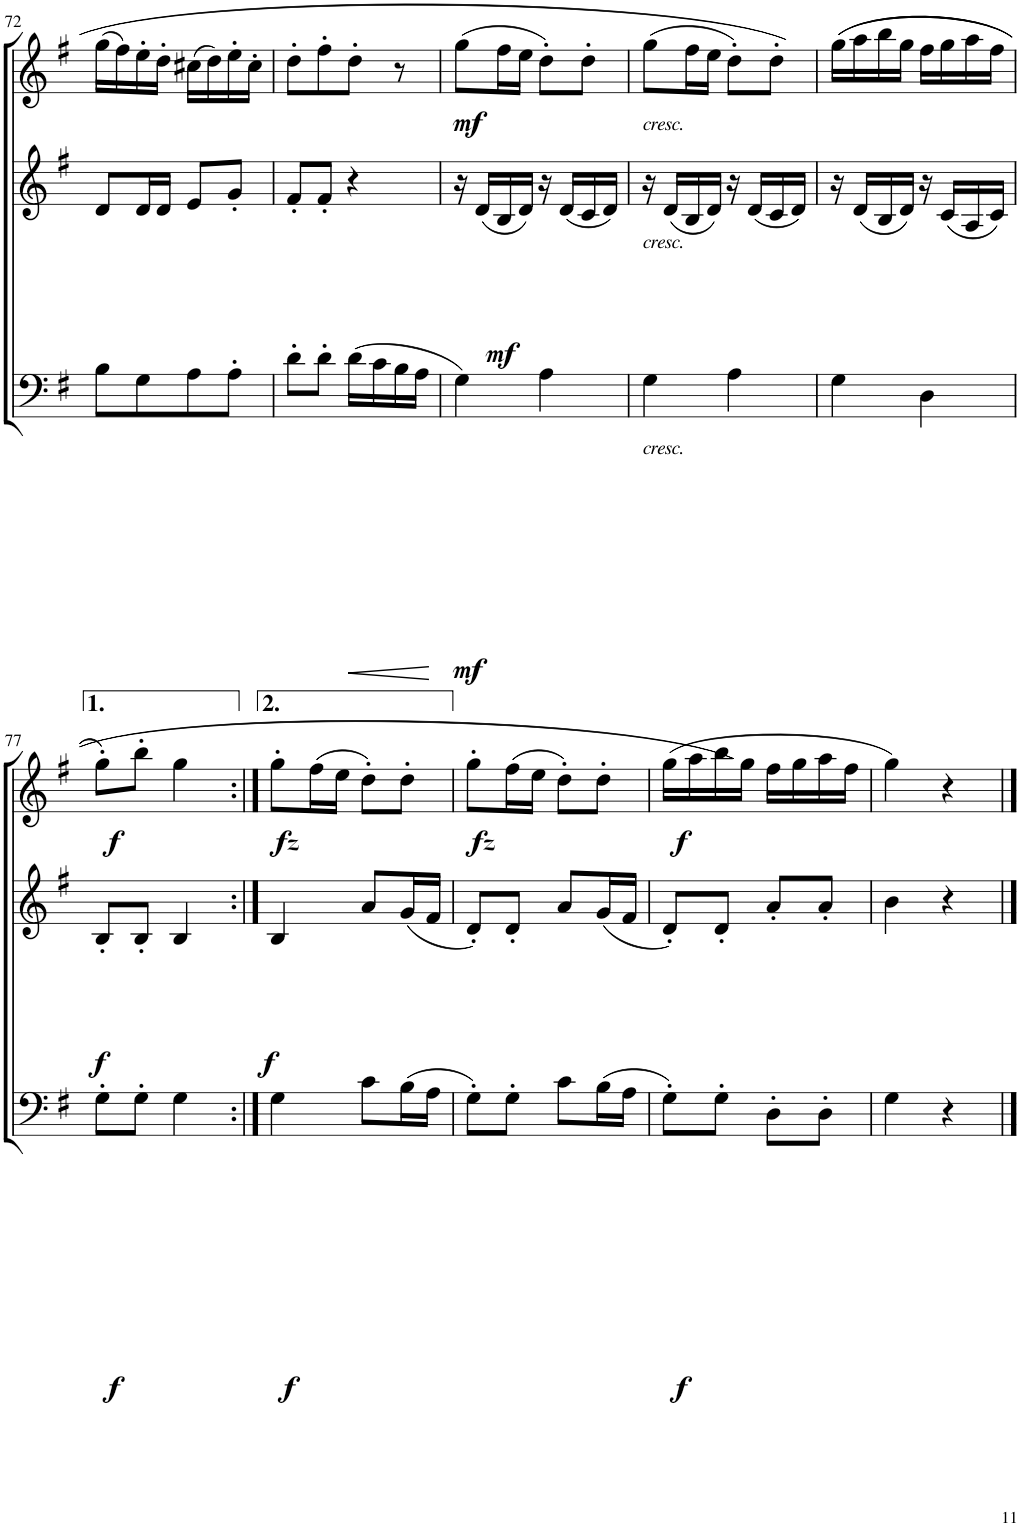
**kern	**dynam	**kern	**dynam	**kern	**dynam
*part3	*part3	*part2	*part2	*part1	*part1
*staff3	*staff3	*staff2	*staff2	*staff1	*staff1
*I"Fagott	*	*I"Horn in F	*	*I"Violine	*
*	*	*I'Hn	*	*I'Vln	*
!!LO:PB:g=z
*clefF4	*	*clefG2	*	*clefG2	*
*	*	*Trd4c7	*	*	*
*k[f#]	*	*k[f#]	*	*k[f#]	*
*M4/4	*	*M4/4	*	*M4/4	*
*met(c|)	*	*met(c|)	*	*met(c|)	*
=72	=72	=72	=72	=72	=72
8B\L	.	8d/L	.	(16gg\LL	.
.	.	.	.	(16ff#\)	.
8G\	.	16d/L	.	16ee'\	.
.	.	16d/JJ	.	16dd'\JJ	.
8A\	.	8e/L	.	(16cc#X\LL)	.
.	.	.	.	16dd\)	.
8A'\J	.	8g'/J	.	16ee'\	.
.	.	.	.	16cc#'\JJ	.
=73	=73	=73	=73	=73	=73
8d'\L	.	8f#'/L	.	8dd'\L	.
8d'\J	.	8f#'/J	.	8ff#'\	.
!	!LO:HP:b	!	!	!	!
(16d\LL	<	4r	.	8dd'\J	.
16c\	.	.	.	.	.
16B\	.	.	.	8r	.
16A\JJ	.	.	.	.	.
.	[	.	.	.	.
=74	=74	=74	=74	=74	=74
!	!LO:DY:b	!	!	!	!LO:DY:b
4G\)	mf	16r	.	(8gg\L	mf
!	!	!	!LO:DY:b	!	!
.	.	(16d/LL	mf	.	.
.	.	16B/	.	16ff#\L	.
.	.	16d/JJ)	.	16ee\JJ	.
4A\	.	16r	.	8dd'\L)	.
.	.	(16d/LL	.	.	.
.	.	16c/	.	8dd'\J	.
.	.	16d/JJ)	.	.	.
=75	=75	=75	=75	=75	=75
!	!	!	!	!LO:TX:b:i:t=cresc.	!
!	!	!LO:TX:b:i:t=cresc.	!	!	!
!LO:TX:b:i:t=cresc.	!	!	!	!	!
4G\	.	16r	.	(8gg\L	.
.	.	(16d/LL	.	.	.
.	.	16B/	.	16ff#\L	.
.	.	16d/JJ)	.	16ee\JJ	.
4A\	.	16r	.	(8dd'\L)	.
.	.	(16d/LL	.	.	.
.	.	16c/	.	8dd'\J	.
.	.	16d/JJ)	.	.	.
=76	=76	=76	=76	=76	=76
4G\	.	16r	.	(16gg\LL)	.
.	.	(16d/LL	.	16aa\	.
.	.	16B/	.	16bb\	.
.	.	16d/JJ)	.	16gg\JJ	.
4D\	.	16r	.	16ff#\LL	.
.	.	(16c/LL	.	16gg\	.
.	.	16A/	.	16aa\	.
.	.	16c/JJ)	.	16ff#\JJ	.
!!LO:LB:g=z
=77	=77	=77	=77	=77	=77
!	!LO:DY:b	!	!LO:DY:b	!	!LO:DY:b
8G'\L	f	8B'/L	f	8gg'\L)	f
8G'\J	.	8B'/J	.	8bb'\J	.
4G\	.	4B/	.	4gg\	.
=78:|!	=78:|!	=78:|!	=78:|!	=78:|!	=78:|!
!	!LO:DY:b	!	!LO:DY:b	!	!LO:DY:b
4G\	f	4B/	f	8gg'\L	fz
.	.	.	.	(16ff#\L	.
.	.	.	.	16ee\JJ	.
8c\L	.	8a/L	.	8dd'\L)	.
(16B\L	.	(16g/L	.	8dd'\J	.
16A\JJ	.	16f#/JJ	.	.	.
=79	=79	=79	=79	=79	=79
!	!	!	!	!	!LO:DY:b
8G'\L)	.	8d'/L)	.	8gg'\L	fz
8G'\J	.	8d'/J	.	(16ff#\L	.
.	.	.	.	16ee\JJ	.
8c\L	.	8a/L	.	8dd'\L)	.
(16B\L	.	(16g/L	.	8dd'\J	.
16A\JJ	.	16f#/JJ	.	.	.
=80	=80	=80	=80	=80	=80
!	!LO:DY:b	!	!	!	!LO:DY:b
8G'\L)	f	8d'/L)	.	(16gg\LL	f
.	.	.	.	16aa\	.
8G'\J	.	8d'/J	.	16bb\	.
.	.	.	.	16gg\JJ	.
8D'\L	.	8a'/L	.	16ff#\LL	.
.	.	.	.	16gg\	.
8D'\J	.	8a'/J	.	16aa\	.
.	.	.	.	16ff#\JJ	.
=81	=81	=81	=81	=81	=81
4G\	.	4b\	.	4gg\)	.
4r	.	4r	.	4r	.
==	==	==	==	==	==
*-	*-	*-	*-	*-	*-
